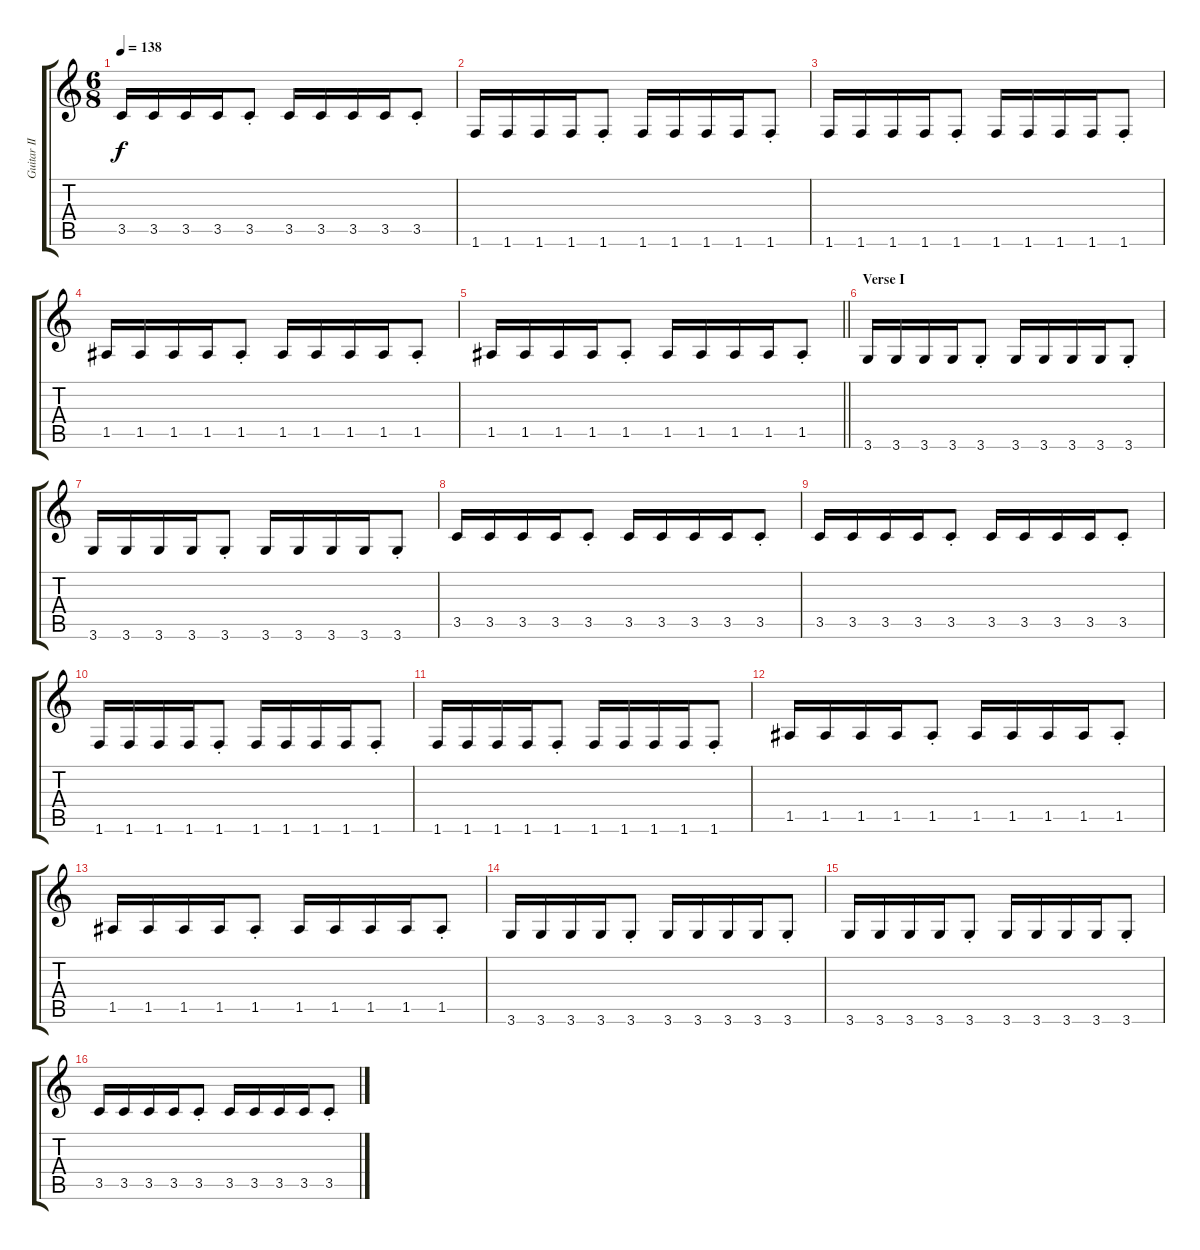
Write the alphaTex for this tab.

\track ("Guitar II" "Guitar II") {instrument distortionguitar}
\staff {score tabs}
\tuning (E4 B3 G3 D3 A2 E2) {hide}
\ts (6 8)
\tempo 138
\clef g2
\ks c
3.5.16{dy f} 3.5.16 3.5.16 3.5.16 3.5{st}.8 3.5.16 3.5.16 3.5.16 3.5.16 3.5{st}.8 |
1.6.16 1.6.16 1.6.16 1.6.16 1.6{st}.8 1.6.16 1.6.16 1.6.16 1.6.16 1.6{st}.8 |
1.6.16 1.6.16 1.6.16 1.6.16 1.6{st}.8 1.6.16 1.6.16 1.6.16 1.6.16 1.6{st}.8 |
1.5.16 1.5.16 1.5.16 1.5.16 1.5{st}.8 1.5.16 1.5.16 1.5.16 1.5.16 1.5{st}.8 |
\barLineRight lightlight
1.5.16 1.5.16 1.5.16 1.5.16 1.5{st}.8 1.5.16 1.5.16 1.5.16 1.5.16 1.5{st}.8 |
\section ("" "Verse I")
3.6.16 3.6.16 3.6.16 3.6.16 3.6{st}.8 3.6.16 3.6.16 3.6.16 3.6.16 3.6{st}.8 |
3.6.16 3.6.16 3.6.16 3.6.16 3.6{st}.8 3.6.16 3.6.16 3.6.16 3.6.16 3.6{st}.8 |
3.5.16 3.5.16 3.5.16 3.5.16 3.5{st}.8 3.5.16 3.5.16 3.5.16 3.5.16 3.5{st}.8 |
3.5.16 3.5.16 3.5.16 3.5.16 3.5{st}.8 3.5.16 3.5.16 3.5.16 3.5.16 3.5{st}.8 |
1.6.16 1.6.16 1.6.16 1.6.16 1.6{st}.8 1.6.16 1.6.16 1.6.16 1.6.16 1.6{st}.8 |
1.6.16 1.6.16 1.6.16 1.6.16 1.6{st}.8 1.6.16 1.6.16 1.6.16 1.6.16 1.6{st}.8 |
1.5.16 1.5.16 1.5.16 1.5.16 1.5{st}.8 1.5.16 1.5.16 1.5.16 1.5.16 1.5{st}.8 |
1.5.16 1.5.16 1.5.16 1.5.16 1.5{st}.8 1.5.16 1.5.16 1.5.16 1.5.16 1.5{st}.8 |
3.6.16 3.6.16 3.6.16 3.6.16 3.6{st}.8 3.6.16 3.6.16 3.6.16 3.6.16 3.6{st}.8 |
3.6.16 3.6.16 3.6.16 3.6.16 3.6{st}.8 3.6.16 3.6.16 3.6.16 3.6.16 3.6{st}.8 |
3.5.16 3.5.16 3.5.16 3.5.16 3.5{st}.8 3.5.16 3.5.16 3.5.16 3.5.16 3.5{st}.8
